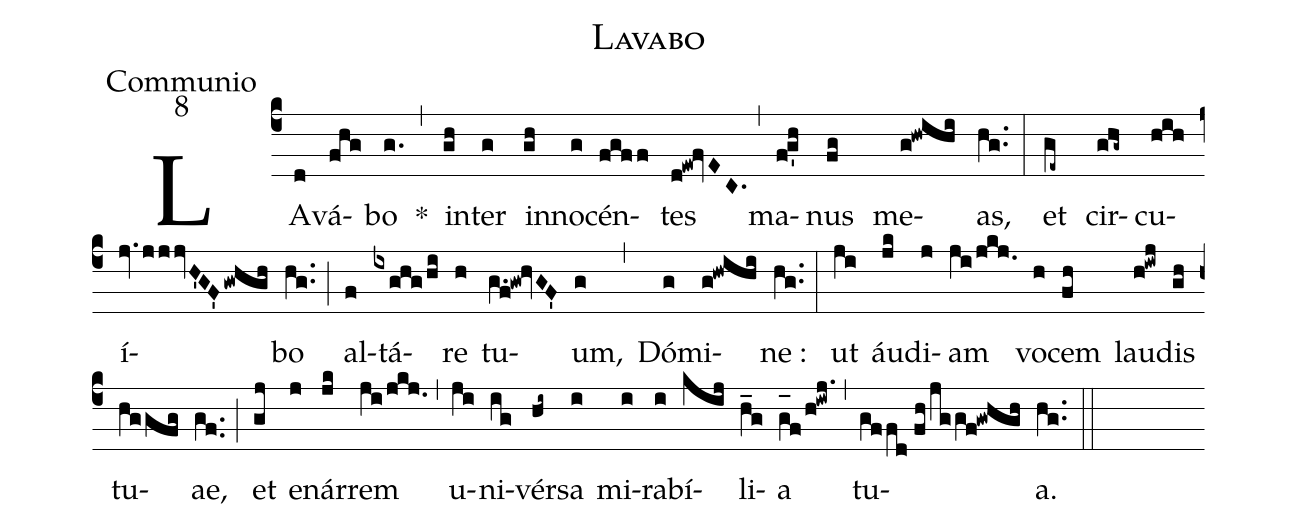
name:Lavabo;
office-part:Communio;
mode:8;
%%
(c4) LA(d)vá(fhg)bo(g.) *(,) in(gh)ter(g) in(gh)no(g)cén(fgff)tes(d!ew!fvEC.) (,) ma(fg'h)nus(fg) me(g!hwihi)as,(hg..) (:) et(ge~) cir(ghg~)cu(hih)í(jv.jjjvH'GF'gwhgh)bo(hg..) (;) al(f)tá(ixghg/hi)re(h) tu(g.f!gw!hvGF')um,(g) (,) Dó(g)mi(g!hwihi)ne :(hg..) (:) ut(ji) áu(jk)di(j)am(ji/jkj.) vo(h)cem(fh) lau(h!iwj)dis(gh) tu(hggfg)ae,(gf..) (;) et(gj) e(j)nár(jk)rem(ji/jkj.) (,) u(ji)ni(ig)vér(hi~)sa(i) mi(i)ra(i)bí(kij)li(h_g)a(g_[oh:h]f/h!iwj.) (,) tu(gffd//fh/jggf!gwhgh)a.(hg..) (::)
